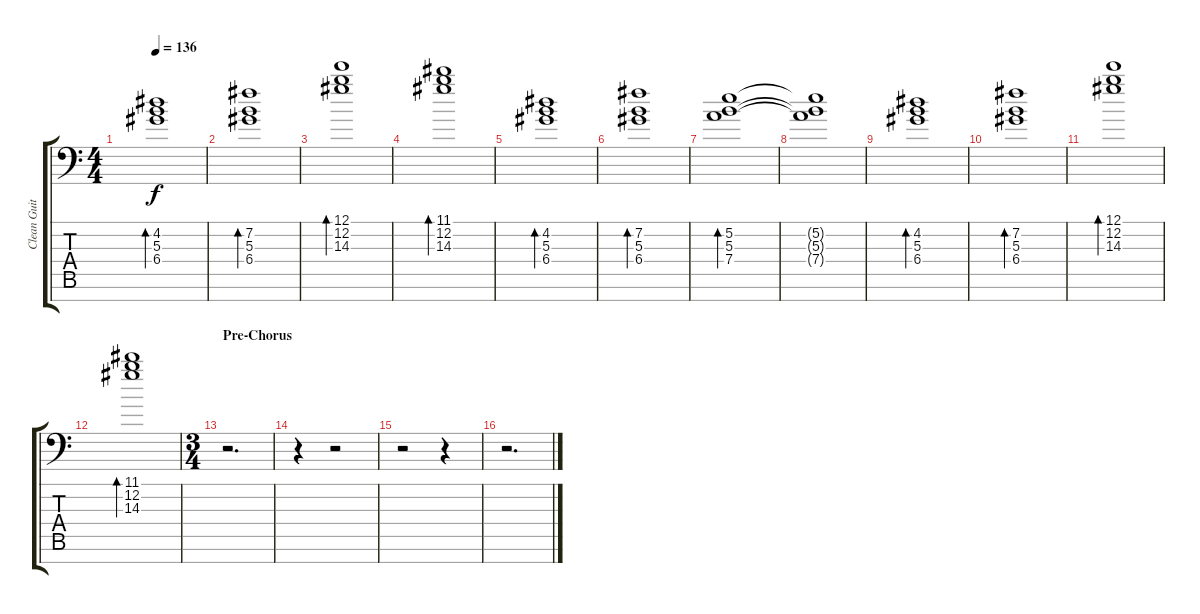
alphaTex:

\track ("Clean Guitar 1" "Clean Guit") {instrument electricguitarjazz}
\staff {score tabs}
\tuning (E4 B3 Gb3 D3 A2 E2 A1) {hide}
\ts (4 4)
\tempo 136
\clef f4
\ks c
(4.2 5.3 6.4).1{bd 480 dy f} |
(7.2 5.3 6.4).1{bd 480} |
(12.1 12.2 14.3).1{bd 480} |
(11.1 12.2 14.3).1{bd 480} |
(4.2 5.3 6.4).1{bd 480} |
(7.2 5.3 6.4).1{bd 480} |
(5.2 5.3 7.4).1{bd 480} |
(5.2{t} 5.3{t} 7.4{t}).1 |
(4.2 5.3 6.4).1{bd 480} |
(7.2 5.3 6.4).1{bd 480} |
(12.1 12.2 14.3).1{bd 480} |
(11.1 12.2 14.3).1{bd 480} |
\ts (3 4)
\section ("" "Pre-Chorus")
r.2{d} |
r.4 r.2 |
r.2 r.4 |
r.2{d}
